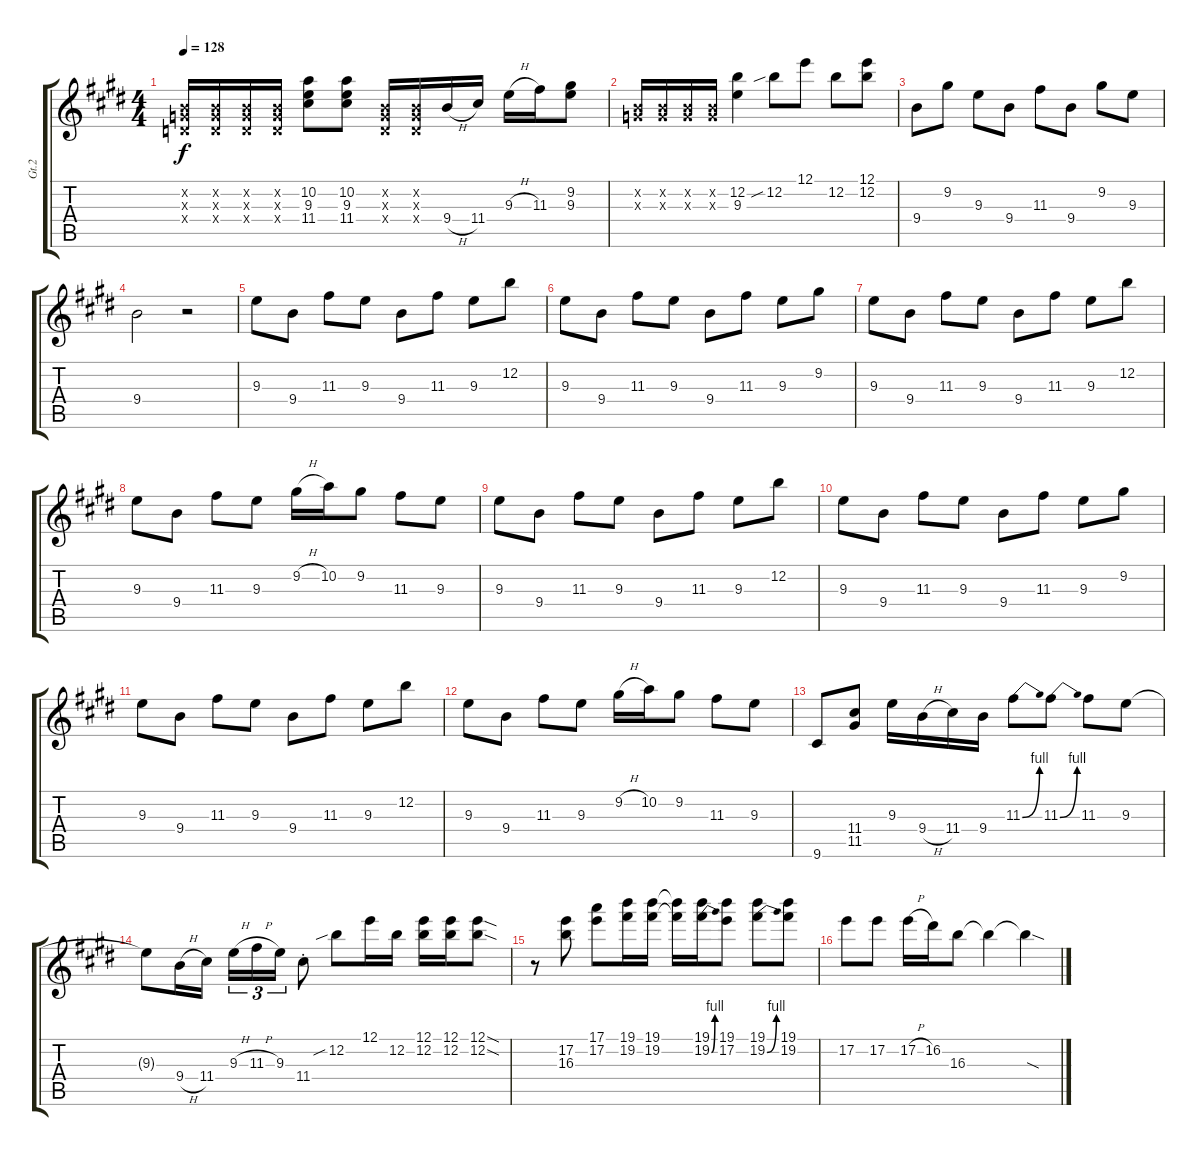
\track ("Gt.2" "Gt.2") {instrument distortionguitar}
\staff {score tabs}
\tuning (E4 B3 G3 D3 A2 E2) {hide}
\ts (4 4)
\tempo 128
\clef g2
\ks e
(0.2{x} 0.3{x} 0.4{x}).16{dy f} (0.2{x} 0.3{x} 0.4{x}).16 (0.2{x} 0.3{x} 0.4{x}).16 (0.2{x} 0.3{x} 0.4{x}).16 (10.2 9.3 11.4).8 (10.2 9.3 11.4).8 (0.2{x} 0.3{x} 0.4{x}).16 (0.2{x} 0.3{x} 0.4{x}).16 9.4{h}.16 11.4.16 9.3{h}.16 11.3.16 (9.2 9.3).8 |
(0.2{x} 0.3{x}).16 (0.2{x} 0.3{x}).16 (0.2{x} 0.3{x}).16 (0.2{x} 0.3{x}).16 (12.2 9.3).4 12.2{sib}.8 12.1.8 12.2.8 (12.1 12.2).8 |
9.4.8 9.2.8 9.3.8 9.4.8 11.3.8 9.4.8 9.2.8 9.3.8 |
9.4.2 r.2 |
9.3.8 9.4.8 11.3.8 9.3.8 9.4.8 11.3.8 9.3.8 12.2.8 |
9.3.8 9.4.8 11.3.8 9.3.8 9.4.8 11.3.8 9.3.8 9.2.8 |
9.3.8 9.4.8 11.3.8 9.3.8 9.4.8 11.3.8 9.3.8 12.2.8 |
9.3.8 9.4.8 11.3.8 9.3.8 9.2{h}.16 10.2.16 9.2.8 11.3.8 9.3.8 |
9.3.8 9.4.8 11.3.8 9.3.8 9.4.8 11.3.8 9.3.8 12.2.8 |
9.3.8 9.4.8 11.3.8 9.3.8 9.4.8 11.3.8 9.3.8 9.2.8 |
9.3.8 9.4.8 11.3.8 9.3.8 9.4.8 11.3.8 9.3.8 12.2.8 |
9.3.8 9.4.8 11.3.8 9.3.8 9.2{h}.16 10.2.16 9.2.8 11.3.8 9.3.8 |
9.6.8 (11.4 11.5).8 9.3.16 9.4{h}.16 11.4.16 9.4.16 11.3{be (bend 0 0 60 4)}.8 11.3{be (bend 0 0 60 4)}.8 11.3.8 9.3.8 |
9.3{t}.8 9.4{h}.16 11.4.16 9.3{h}.16{tu (3 2)} 11.3{h}.16{tu (3 2)} 9.3.16{tu (3 2)} 11.4{st}.8 12.2{sib}.8 12.1.16 12.2.16 (12.1 12.2).16 (12.1 12.2).16 (12.1{sod} 12.2{sod}).8 |
r.8 (17.2 16.3).8 (17.1 17.2).8 (19.1 19.2).16 (19.1 19.2).16 (19.1{t} 19.2{t}).16 (19.1 19.2{be (bend 0 0 60 4)}).16 (19.1 17.2).8 (19.1 19.2{be (bend 0 0 60 4)}).8 (19.1 19.2).8 |
17.2.8 17.2.8 17.2{h}.16 16.2.16 16.3.8 16.3{t}.4 16.3{sod t}.4
